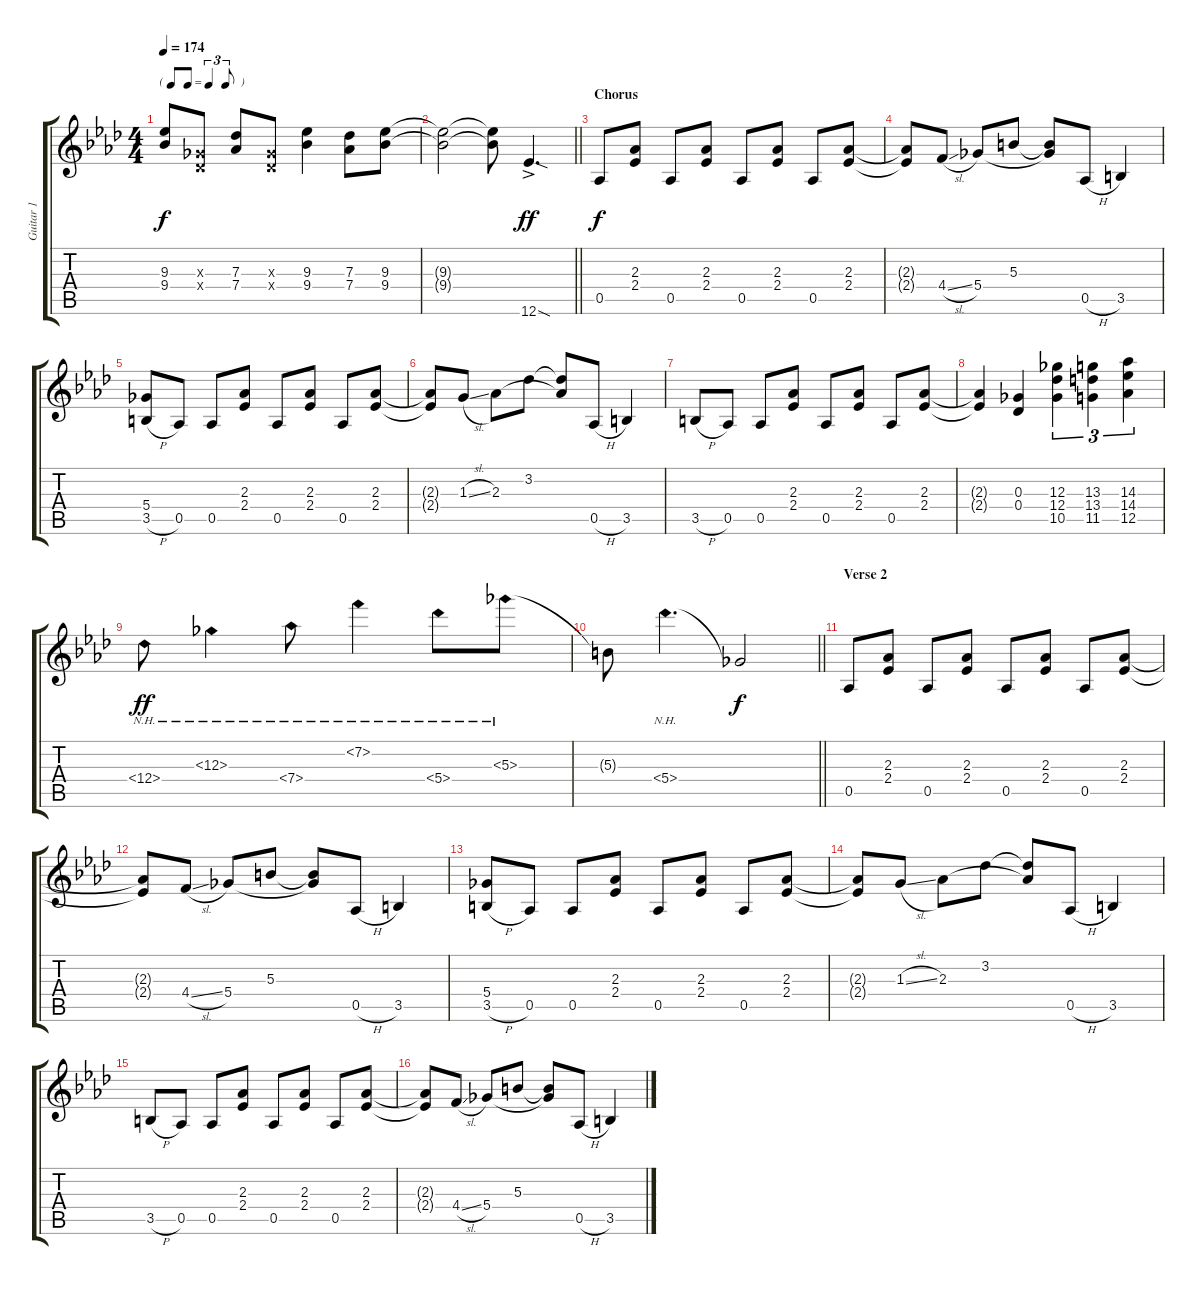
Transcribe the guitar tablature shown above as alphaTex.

\track ("Guitar 1" "Guitar 1") {instrument distortionguitar}
\staff {score tabs}
\tuning (Eb4 Bb3 Gb3 Db3 Ab2 Eb2) {hide}
\ts (4 4)
\tf triplet8th
\tempo 174
\clef g2
\ks ab
(9.3 9.4).8{dy f} (0.3{x} 0.4{x}).8 (7.3 7.4).8 (0.3{x} 0.4{x}).8 (9.3 9.4).4 (7.3 7.4).8 (9.3 9.4).8 |
\barLineRight lightlight
(9.3{t} 9.4{t}).2 (9.3{t} 9.4{t}).8 12.6{sod ac}.4{d dy ff} |
\section ("" "Chorus")
0.5.8{dy f} (2.3 2.4).8 0.5.8 (2.3 2.4).8 0.5.8 (2.3 2.4).8 0.5.8 (2.3 2.4).8 |
(2.3{t} 2.4{t}).8 4.4{sl}.8 5.4.8 5.3.8 (5.3{t} 5.4{t}).8 0.5{h}.8 3.5.4 |
(5.4 3.5{h}).8 0.5.8 0.5.8 (2.3 2.4).8 0.5.8 (2.3 2.4).8 0.5.8 (2.3 2.4).8 |
(2.3{t} 2.4{t}).8 1.3{sl}.8 2.3.8 3.2.8 (3.2{t} 2.3{t}).8 0.5{h}.8 3.5.4 |
3.5{h}.8 0.5.8 0.5.8 (2.3 2.4).8 0.5.8 (2.3 2.4).8 0.5.8 (2.3 2.4).8 |
(2.3{t} 2.4{t}).4 (0.3 0.4).4 (12.3 12.4 10.5).4{tu (3 2)} (13.3 13.4 11.5).4{tu (3 2)} (14.3 14.4 12.5).4{tu (3 2)} |
12.4{nh}.8{dy ff} 12.3{nh}.4 7.4{nh}.8 7.2{nh}.4 5.4{nh}.8 5.3{nh}.8 |
\barLineRight lightlight
5.3{t}.8 5.4{nh}.4{d} 5.4{t}.2{dy f} |
\section ("" "Verse 2")
0.5.8 (2.3 2.4).8 0.5.8 (2.3 2.4).8 0.5.8 (2.3 2.4).8 0.5.8 (2.3 2.4).8 |
(2.3{t} 2.4{t}).8 4.4{sl}.8 5.4.8 5.3.8 (5.3{t} 5.4{t}).8 0.5{h}.8 3.5.4 |
(5.4 3.5{h}).8 0.5.8 0.5.8 (2.3 2.4).8 0.5.8 (2.3 2.4).8 0.5.8 (2.3 2.4).8 |
(2.3{t} 2.4{t}).8 1.3{sl}.8 2.3.8 3.2.8 (3.2{t} 2.3{t}).8 0.5{h}.8 3.5.4 |
3.5{h}.8 0.5.8 0.5.8 (2.3 2.4).8 0.5.8 (2.3 2.4).8 0.5.8 (2.3 2.4).8 |
(2.3{t} 2.4{t}).8 4.4{sl}.8 5.4.8 5.3.8 (5.3{t} 5.4{t}).8 0.5{h}.8 3.5.4
